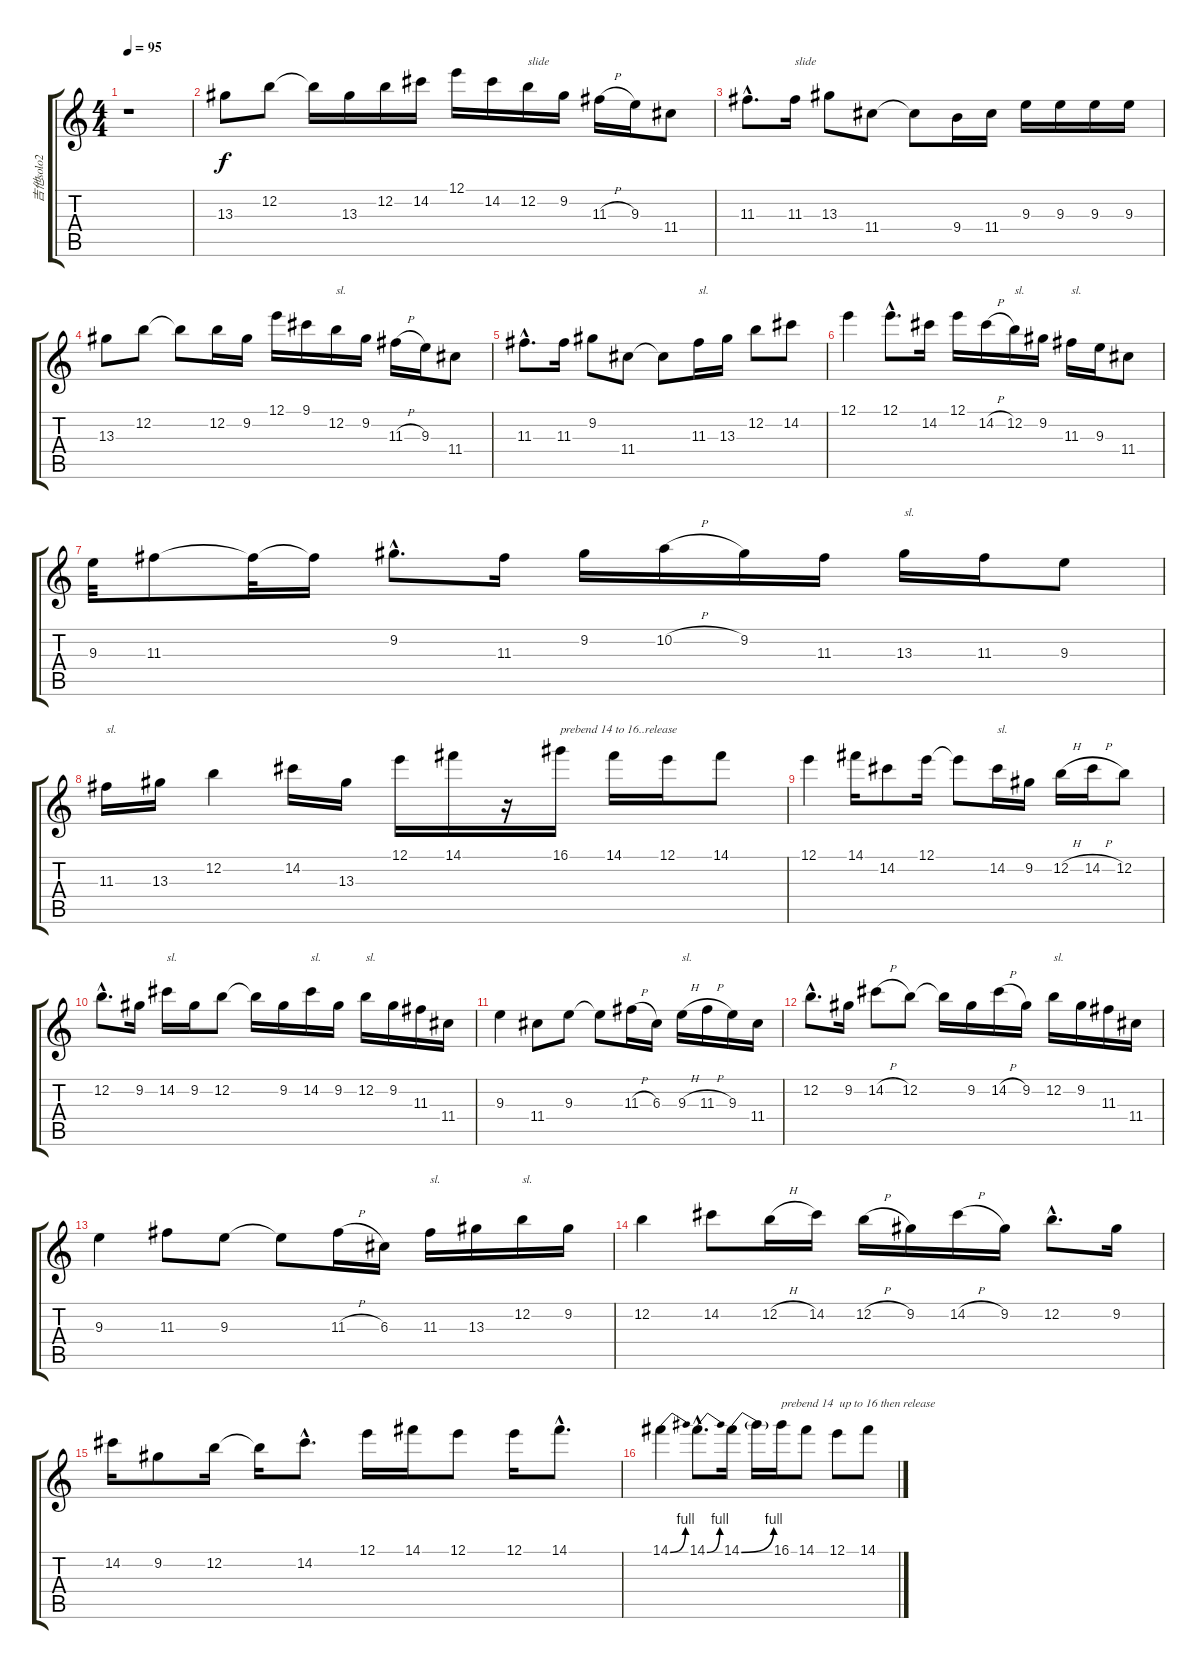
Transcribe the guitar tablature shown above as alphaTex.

\track ("吉他solo2" "吉他solo2") {instrument distortionguitar}
\staff {score tabs}
\tuning (E4 B3 G3 D3 A2 E2) {hide}
\ts (4 4)
\tempo 95
\clef g2
\ks c
r.1{dy f} |
13.3.8 12.2.8 12.2{t}.16 13.3.16 12.2.16 14.2.16 12.1.16 14.2.16 12.2.16{txt "slide"} 9.2.16 11.3{h}.16 9.3.16 11.4.8 |
11.3{hac}.8{d} 11.3.16{txt "slide"} 13.3.8 11.4.8 11.4{t}.8 9.4.16 11.4.16 9.3.16 9.3.16 9.3.16 9.3.16 |
13.3.8 12.2.8 12.2{t}.8 12.2.16 9.2.16 12.1.16 9.1.16 12.2.16{txt "sl."} 9.2.16 11.3{h}.16 9.3.16 11.4.8 |
11.3{hac}.8{d} 11.3.16 9.2.8 11.4.8 11.4{t}.8 11.3.16{txt "sl."} 13.3.16 12.2.8 14.2.8 |
12.1.4 12.1{hac}.8{d} 14.2.16 12.1.16 14.2{h}.16 12.2.16{txt "sl."} 9.2.16 11.3.16{txt "sl."} 9.3.16 11.4.8 |
9.3.32 11.3.8 11.3{t}.32 11.3{t}.16 9.2{hac}.8{d} 11.3.16 9.2.16 10.2{h}.16 9.2.16 11.3.16 13.3.16{txt "sl."} 11.3.16 9.3.8 |
11.3.16{txt "sl."} 13.3.16 12.2.4 14.2.16 13.3.16 12.1.16 14.1.16 r.16 16.1.16{txt "prebend 14 to 16..release"} 14.1.16 12.1.16 14.1.8 |
12.1.4 14.1.16 14.2.8 12.1.16 12.1{t}.8 14.2.16{txt "sl."} 9.2.16 12.2{h}.16 14.2{h}.16 12.2.8 |
12.2{hac}.8{d} 9.2.16 14.2.16{txt "sl."} 9.2.16 12.2.8 12.2{t}.16 9.2.16 14.2.16{txt "sl."} 9.2.16 12.2.16{txt "sl."} 9.2.16 11.3.16 11.4.16 |
9.3.4 11.4.8 9.3.8 9.3{t}.8 11.3{h}.16 6.3.16 9.3{h}.16{txt "sl."} 11.3{h}.16 9.3.16 11.4.16 |
12.2{hac}.8{d} 9.2.16 14.2{h}.8 12.2.8 12.2{t}.16 9.2.16 14.2{h}.16 9.2.16 12.2.16{txt "sl."} 9.2.16 11.3.16 11.4.16 |
9.3.4 11.3.8 9.3.8 9.3{t}.8 11.3{h}.16 6.3.16 11.3.16{txt "sl."} 13.3.16 12.2.16{txt "sl."} 9.2.16 |
12.2.4 14.2.8 12.2{h}.16 14.2.16 12.2{h}.16 9.2.16 14.2{h}.16 9.2.16 12.2{hac}.8{d} 9.2.16 |
14.2.16 9.2.8 12.2.16 12.2{t}.16 14.2{hac}.8{d} 12.1.16 14.1.16 12.1.8 12.1.16 14.1{hac}.8{d} |
14.1{be (bend 0 0 60 4)}.4 14.1{be (bend 0 0 60 4) hac}.8{d} 14.1{be (bend 0 0 60 4)}.16 14.1{t}.16 16.1.16{txt "prebend 14  up to 16 then release"} 14.1.8 12.1.8 14.1.8
